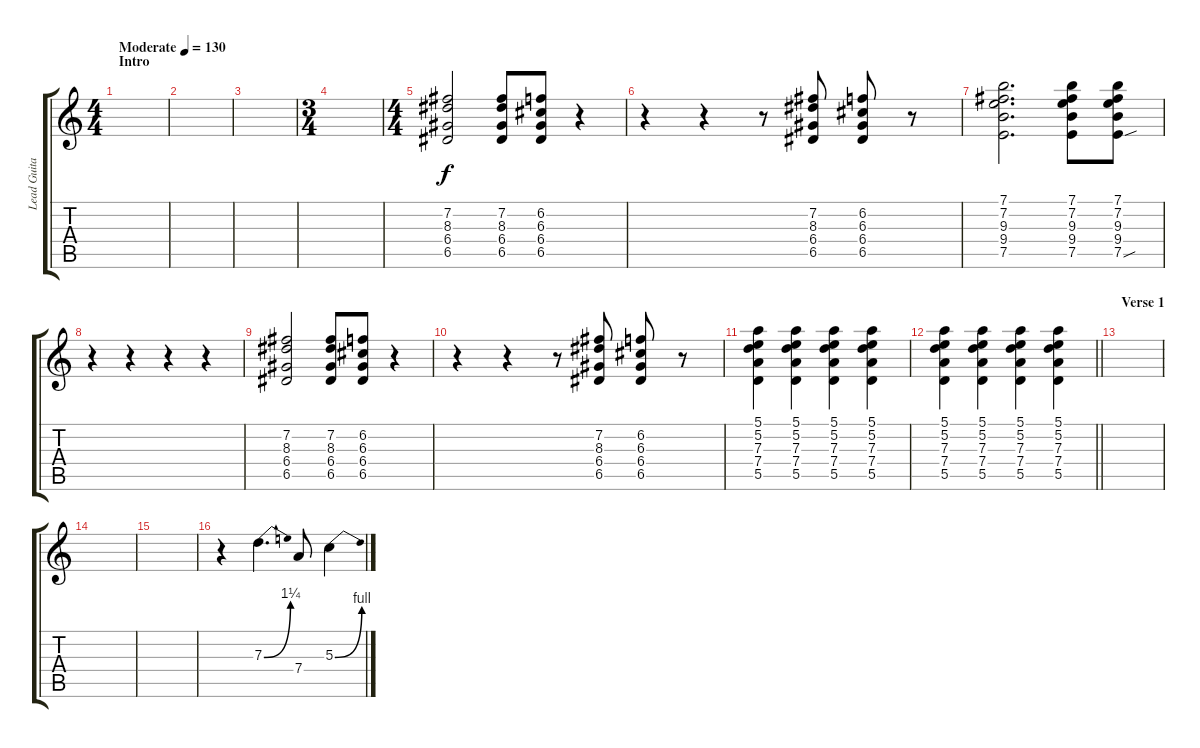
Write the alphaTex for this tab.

\track ("Lead Guitar" "Lead Guita") {instrument distortionguitar}
\staff {score tabs}
\tuning (E4 B3 G3 D3 A2 E2) {hide}
\ts (4 4)
\section ("" "Intro")
\tempo (130 "Moderate")
\clef g2
\ks c
|
|
|
\ts (3 4)
|
\ts (4 4)
(7.2 8.3 6.4 6.5).2 (7.2 8.3 6.4 6.5).8 (6.2 6.3 6.4 6.5).8 r.4 |
r.4 r.4 r.8 (7.2 8.3 6.4 6.5).8 (6.2 6.3 6.4 6.5).8 r.8 |
(7.1 7.2 9.3 9.4 7.5).2{d} (7.1 7.2 9.3 9.4 7.5).8 (7.1 7.2 9.3 9.4 7.5{sou}).8 |
r.4 r.4 r.4 r.4 |
(7.2 8.3 6.4 6.5).2 (7.2 8.3 6.4 6.5).8 (6.2 6.3 6.4 6.5).8 r.4 |
r.4 r.4 r.8 (7.2 8.3 6.4 6.5).8 (6.2 6.3 6.4 6.5).8 r.8 |
(5.1 5.2 7.3 7.4 5.5).4 (5.1 5.2 7.3 7.4 5.5).4 (5.1 5.2 7.3 7.4 5.5).4 (5.1 5.2 7.3 7.4 5.5).4 |
\barLineRight lightlight
(5.1 5.2 7.3 7.4 5.5).4 (5.1 5.2 7.3 7.4 5.5).4 (5.1 5.2 7.3 7.4 5.5).4 (5.1 5.2 7.3 7.4 5.5).4 |
\section ("" "Verse 1")
|
|
|
r.4 7.3{be (bend 0 0 60 5)}.4{d} 7.4.8 5.3{be (bend 0 0 60 4)}.4
